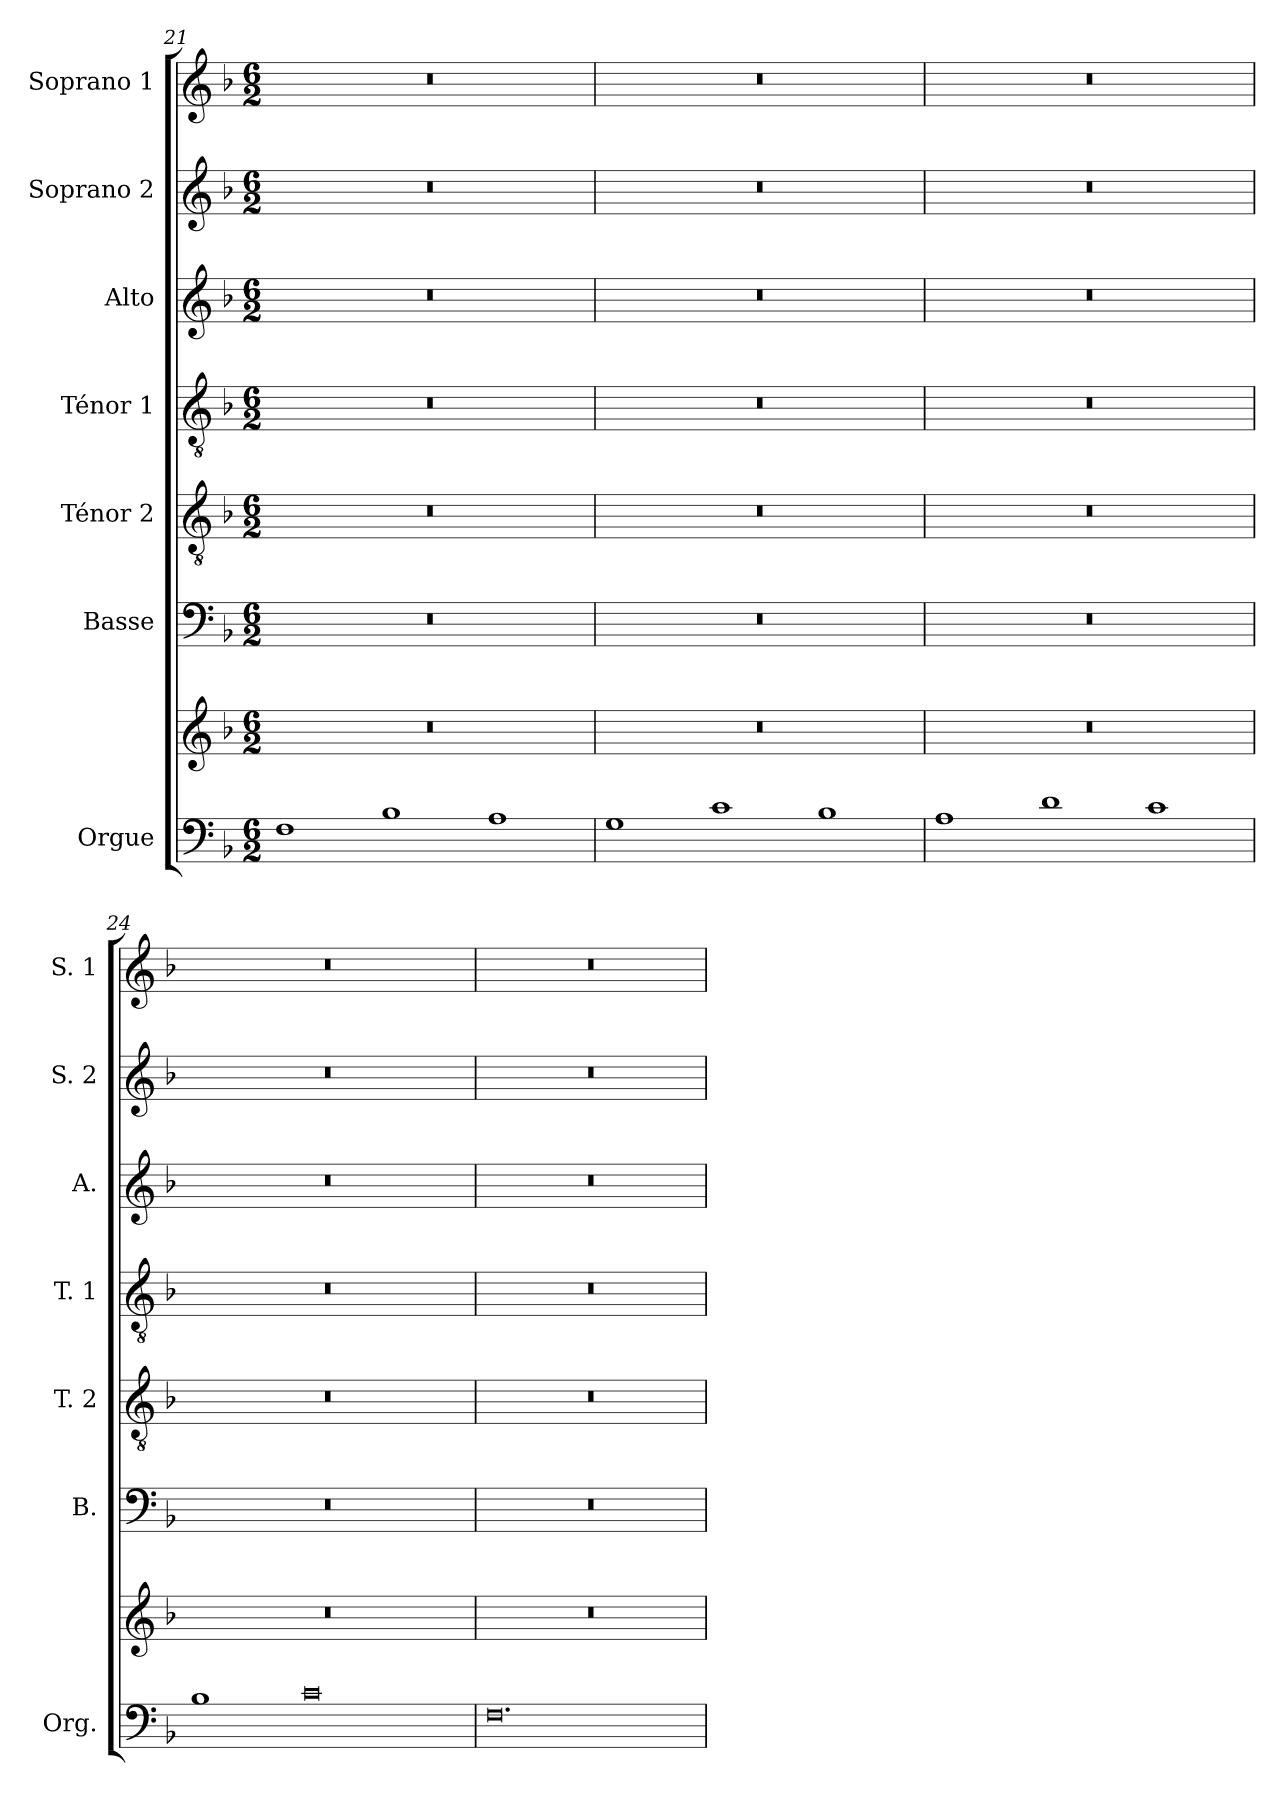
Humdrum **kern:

**kern	**kern	**kern	**kern	**kern	**kern	**kern	**kern
*part7	*part7	*part6	*part5	*part4	*part3	*part2	*part1
*staff8	*staff7	*staff6	*staff5	*staff4	*staff3	*staff2	*staff1
*I"Orgue	*	*I"Basse	*I"Ténor 2	*I"Ténor 1	*I"Alto	*I"Soprano 2	*I"Soprano 1
*I'Org.	*	*I'B.	*I'T. 2	*I'T. 1	*I'A.	*I'S. 2	*I'S. 1
!!LO:LB:g=z
*clefF4	*clefG2	*clefF4	*clefGv2	*clefGv2	*clefG2	*clefG2	*clefG2
*k[b-]	*k[b-]	*k[b-]	*k[b-]	*k[b-]	*k[b-]	*k[b-]	*k[b-]
*M6/2	*M6/2	*M6/2	*M6/2	*M6/2	*M6/2	*M6/2	*M6/2
=21	=21	=21	=21	=21	=21	=21	=21
1F	0.r	0.r	0.r	0.r	0.r	0.r	0.r
1B-	.	.	.	.	.	.	.
1A	.	.	.	.	.	.	.
=22	=22	=22	=22	=22	=22	=22	=22
1G	0.r	0.r	0.r	0.r	0.r	0.r	0.r
1c	.	.	.	.	.	.	.
1B-	.	.	.	.	.	.	.
=23	=23	=23	=23	=23	=23	=23	=23
1A	0.r	0.r	0.r	0.r	0.r	0.r	0.r
1d	.	.	.	.	.	.	.
1c	.	.	.	.	.	.	.
=24	=24	=24	=24	=24	=24	=24	=24
1B-	0.r	0.r	0.r	0.r	0.r	0.r	0.r
0c	.	.	.	.	.	.	.
!!LO:PB:g=z
=25	=25	=25	=25	=25	=25	=25	=25
0.F	0.r	0.r	0.r	0.r	0.r	0.r	0.r
=	=	=	=	=	=	=	=
*-	*-	*-	*-	*-	*-	*-	*-
